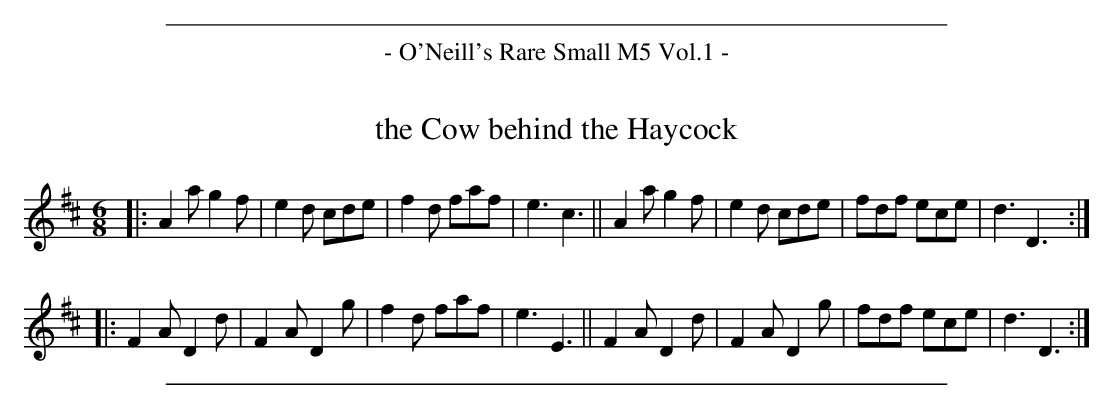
X:1
T: the Cow behind the Haycock
M: 6/8
L: 1/8
K: D
|:\
A2a g2f | e2d cde | f2d faf | e3 c3 ||\
A2a g2f | e2d cde | fdf ece | d3 D3 :|
|:\
F2A D2d | F2A D2g | f2d faf | e3 E3 ||\
F2A D2d | F2A D2g | fdf ece | d3 D3 :|
